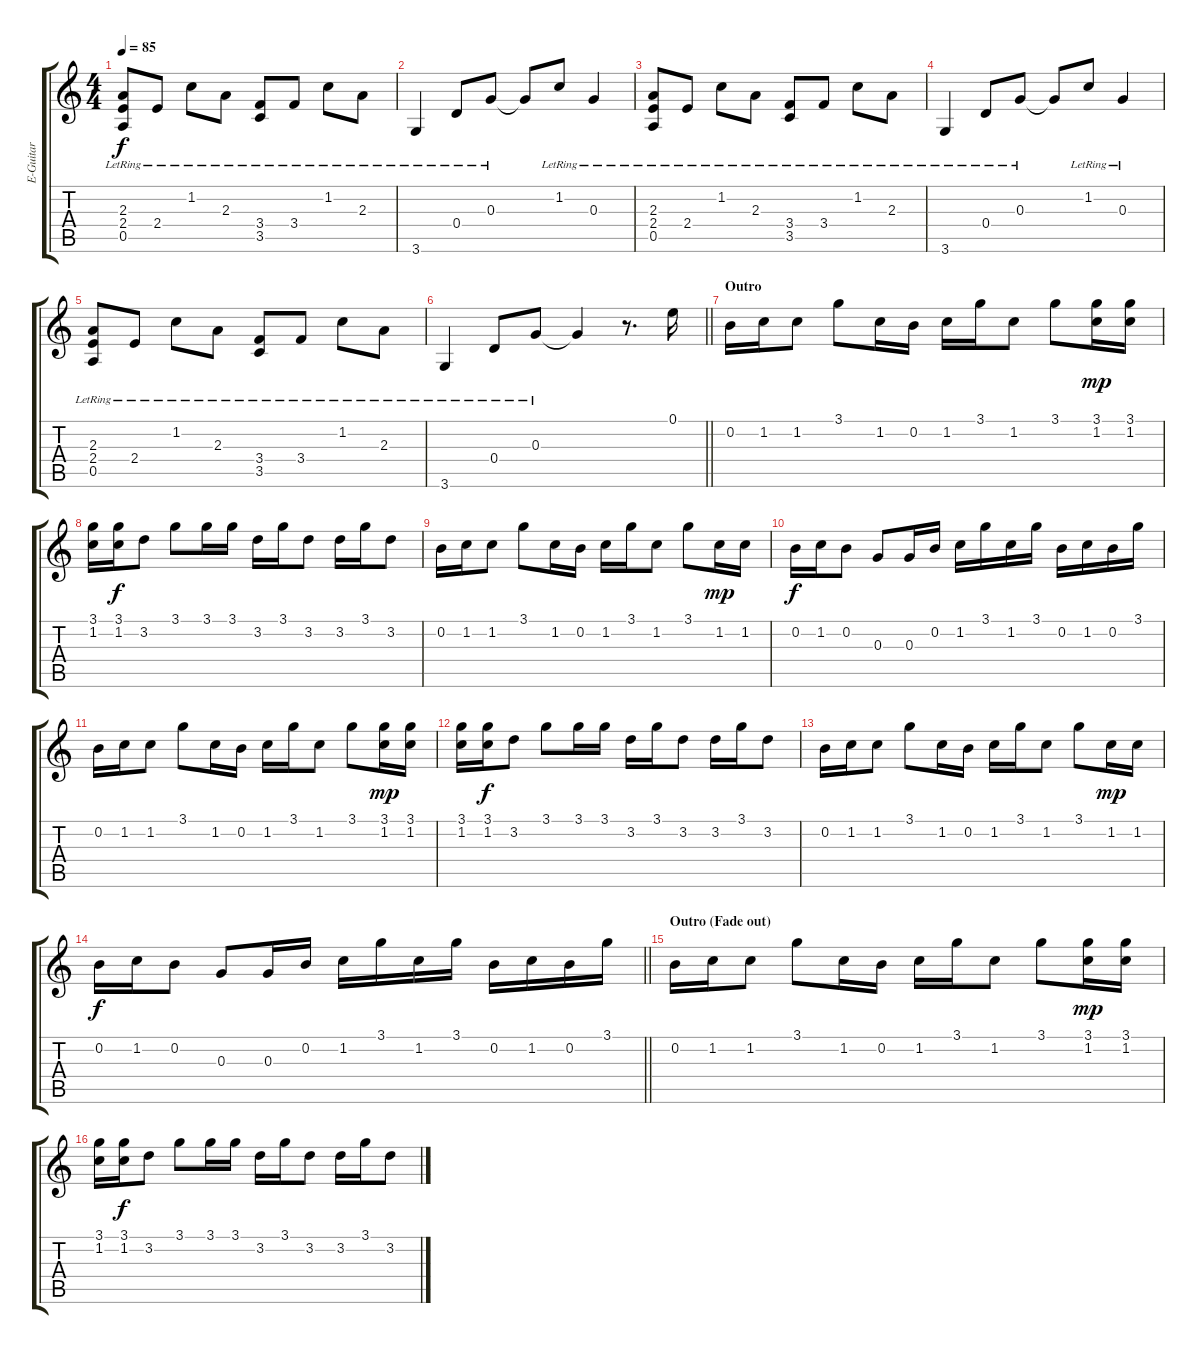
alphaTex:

\track ("E-Guitar" "E-Guitar") {instrument electricguitarclean}
\staff {score tabs}
\tuning (E4 B3 G3 D3 A2 E2) {hide}
\ts (4 4)
\tempo 85
\clef g2
\ks c
(2.3{lr} 2.4{lr} 0.5{lr}).8{dy f} 2.4{lr}.8 1.2{lr}.8 2.3{lr}.8 (3.4{lr} 3.5{lr}).8 3.4{lr}.8 1.2{lr}.8 2.3{lr}.8 |
3.6{lr}.4 0.4{lr}.8 0.3{lr}.8 0.3{t}.8 1.2{lr}.8 0.3{lr}.4 |
(2.3{lr} 2.4{lr} 0.5{lr}).8 2.4{lr}.8 1.2{lr}.8 2.3{lr}.8 (3.4{lr} 3.5{lr}).8 3.4{lr}.8 1.2{lr}.8 2.3{lr}.8 |
3.6{lr}.4 0.4{lr}.8 0.3{lr}.8 0.3{t}.8 1.2{lr}.8 0.3{lr}.4 |
(2.3{lr} 2.4{lr} 0.5{lr}).8 2.4{lr}.8 1.2{lr}.8 2.3{lr}.8 (3.4{lr} 3.5{lr}).8 3.4{lr}.8 1.2{lr}.8 2.3{lr}.8 |
\barLineRight lightlight
3.6{lr}.4 0.4{lr}.8 0.3{lr}.8 0.3{t}.4 r.8{d} 0.1.16 |
\section ("" "Outro")
0.2.16 1.2.16 1.2.8 3.1.8 1.2.16 0.2.16 1.2.16 3.1.16 1.2.8 3.1.8 (3.1 1.2).16{dy mp} (3.1 1.2).16 |
(3.1 1.2).16 (3.1 1.2).16{dy f} 3.2.8 3.1.8 3.1.16 3.1.16 3.2.16 3.1.16 3.2.8 3.2.16 3.1.16 3.2.8 |
0.2.16 1.2.16 1.2.8 3.1.8 1.2.16 0.2.16 1.2.16 3.1.16 1.2.8 3.1.8 1.2.16{dy mp} 1.2.16 |
0.2.16{dy f} 1.2.16 0.2.8 0.3.8 0.3.16 0.2.16 1.2.16 3.1.16 1.2.16 3.1.16 0.2.16 1.2.16 0.2.16 3.1.16 |
0.2.16 1.2.16 1.2.8 3.1.8 1.2.16 0.2.16 1.2.16 3.1.16 1.2.8 3.1.8 (3.1 1.2).16{dy mp} (3.1 1.2).16 |
(3.1 1.2).16 (3.1 1.2).16{dy f} 3.2.8 3.1.8 3.1.16 3.1.16 3.2.16 3.1.16 3.2.8 3.2.16 3.1.16 3.2.8 |
0.2.16 1.2.16 1.2.8 3.1.8 1.2.16 0.2.16 1.2.16 3.1.16 1.2.8 3.1.8 1.2.16{dy mp} 1.2.16 |
\barLineRight lightlight
0.2.16{dy f} 1.2.16 0.2.8 0.3.8 0.3.16 0.2.16 1.2.16 3.1.16 1.2.16 3.1.16 0.2.16 1.2.16 0.2.16 3.1.16 |
\section ("" "Outro (Fade out)")
0.2.16{volume 0} 1.2.16 1.2.8 3.1.8 1.2.16 0.2.16 1.2.16 3.1.16 1.2.8 3.1.8 (3.1 1.2).16{dy mp} (3.1 1.2).16 |
(3.1 1.2).16 (3.1 1.2).16{dy f} 3.2.8 3.1.8 3.1.16 3.1.16 3.2.16 3.1.16 3.2.8 3.2.16 3.1.16 3.2.8
